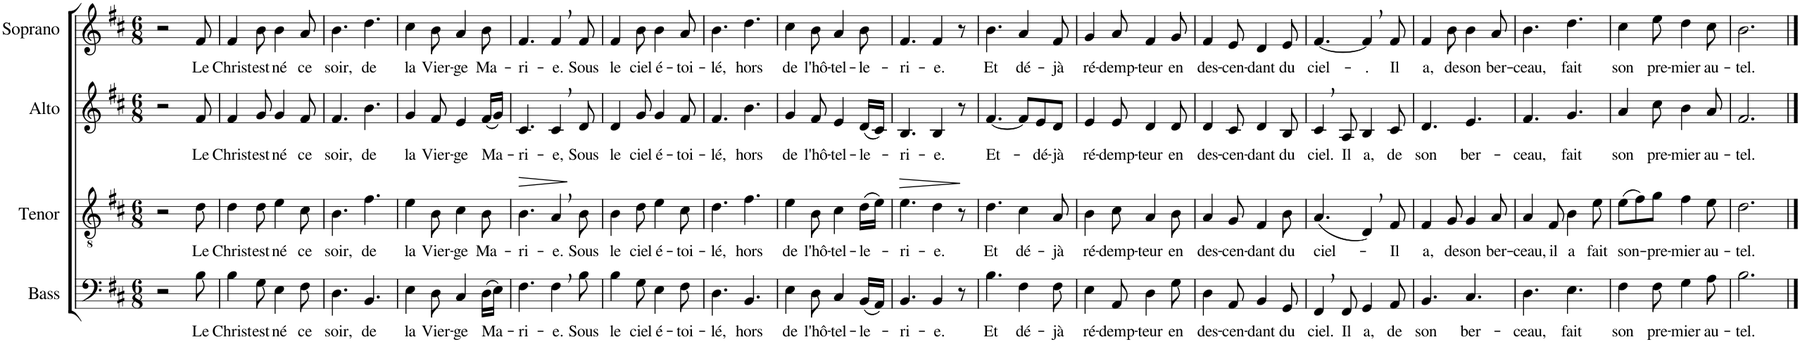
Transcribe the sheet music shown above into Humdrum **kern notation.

**kern	**text	**kern	**text	**dynam	**kern	**text	**kern	**text
*part4	*part4	*part3	*part3	*part3	*part2	*part2	*part1	*part1
*staff4	*staff4	*staff3	*staff3	*staff3	*staff2	*staff2	*staff1	*staff1
*I"Bass	*	*I"Tenor	*	*	*I"Alto	*	*I"Soprano	*
*I'B.	*	*I'T.	*	*	*I'A.	*	*I'S.	*
*clefF4	*	*clefGv2	*	*	*clefG2	*	*clefG2	*
*k[f#c#]	*	*k[f#c#]	*	*	*k[f#c#]	*	*k[f#c#]	*
*M6/8	*	*M6/8	*	*	*M6/8	*	*M6/8	*
=	=	=	=	=	=	=	=	=
2r	.	2r	.	.	2r	.	2r	.
!	!LO:LY:b	!	!LO:LY:b	!	!	!LO:LY:b	!	!LO:LY:b
8B\	Le	8d\	Le	.	8f#/	Le	8f#/	Le
=1	=1	=1	=1	=1	=1	=1	=1	=1
!	!LO:LY:b	!	!LO:LY:b	!	!	!LO:LY:b	!	!LO:LY:b
4B\	Christ	4d\	Christ	.	4f#/	Christ	4f#/	Christ
!	!LO:LY:b	!	!LO:LY:b	!	!	!LO:LY:b	!	!LO:LY:b
8G\	est	8d\	est	.	8g/	est	8b\	est
!	!LO:LY:b	!	!LO:LY:b	!	!	!LO:LY:b	!	!LO:LY:b
4E\	né	4e\	né	.	4g/	né	4b\	né
!	!LO:LY:b	!	!LO:LY:b	!	!	!LO:LY:b	!	!LO:LY:b
8F#\	ce	8c#\	ce	.	8f#/	ce	8a/	ce
=2	=2	=2	=2	=2	=2	=2	=2	=2
!	!LO:LY:b	!	!LO:LY:b	!	!	!LO:LY:b	!	!LO:LY:b
4.D\	soir,	4.B\	soir,	.	4.f#/	soir,	4.b\	soir,
!	!LO:LY:b	!	!LO:LY:b	!	!	!LO:LY:b	!	!LO:LY:b
4.BB/	de	4.f#\	de	.	4.b\	de	4.dd\	de
=3	=3	=3	=3	=3	=3	=3	=3	=3
!	!LO:LY:b	!	!LO:LY:b	!	!	!LO:LY:b	!	!LO:LY:b
4E\	la	4e\	la	.	4g/	la	4cc#\	la
!	!LO:LY:b	!	!LO:LY:b	!	!	!LO:LY:b	!	!LO:LY:b
8D\	Vier-	8B\	Vier-	.	8f#/	Vier-	8b\	Vier-
!	!LO:LY:b	!	!LO:LY:b	!	!	!LO:LY:b	!	!LO:LY:b
4C#/	-ge	4c#\	-ge	.	4e/	-ge	4a/	-ge
!	!LO:LY:b	!	!LO:LY:b	!	!	!LO:LY:b	!	!LO:LY:b
(16D\LL	Ma-	8B\	Ma-	.	(16f#/LL	Ma-	8b\	Ma-
16E\JJ)	.	.	.	.	16g/JJ)	.	.	.
=4	=4	=4	=4	=4	=4	=4	=4	=4
!	!LO:LY:b	!	!LO:LY:b	!LO:HP:b	!	!LO:LY:b	!	!LO:LY:b
4.F#\	-ri-	4.B\	-ri-	>	4.c#/	-ri-	4.f#/	-ri-
!	!LO:LY:b	!	!LO:LY:b	!	!	!LO:LY:b	!	!LO:LY:b
4F#,\	-e.	4A,/	-e.	.	4c#,/	-e,	4f#,/	-e.
!	!LO:LY:b	!	!LO:LY:b	!	!	!LO:LY:b	!	!LO:LY:b
8B\	Sous	8B\	Sous	.	8d/	Sous	8f#/	Sous
.	.	.	.	]	.	.	.	.
=5	=5	=5	=5	=5	=5	=5	=5	=5
!	!LO:LY:b	!	!LO:LY:b	!	!	!LO:LY:b	!	!LO:LY:b
4B\	le	4B\	le	.	4d/	le	4f#/	le
!	!LO:LY:b	!	!LO:LY:b	!	!	!LO:LY:b	!	!LO:LY:b
8G\	ciel	8d\	ciel	.	8g/	ciel	8b\	ciel
!	!LO:LY:b	!	!LO:LY:b	!	!	!LO:LY:b	!	!LO:LY:b
4E\	é-	4e\	é-	.	4g/	é-	4b\	é-
!	!LO:LY:b	!	!LO:LY:b	!	!	!LO:LY:b	!	!LO:LY:b
8F#\	-toi-	8c#\	-toi-	.	8f#/	-toi-	8a/	-toi-
=6	=6	=6	=6	=6	=6	=6	=6	=6
!	!LO:LY:b	!	!LO:LY:b	!	!	!LO:LY:b	!	!LO:LY:b
4.D\	-lé,	4.d\	-lé,	.	4.f#/	-lé,	4.b\	-lé,
!	!LO:LY:b	!	!LO:LY:b	!	!	!LO:LY:b	!	!LO:LY:b
4.BB/	hors	4.f#\	hors	.	4.b\	hors	4.dd\	hors
=7	=7	=7	=7	=7	=7	=7	=7	=7
!	!LO:LY:b	!	!LO:LY:b	!	!	!LO:LY:b	!	!LO:LY:b
4E\	de	4e\	de	.	4g/	de	4cc#\	de
!	!LO:LY:b	!	!LO:LY:b	!	!	!LO:LY:b	!	!LO:LY:b
8D\	l'hô-	8B\	l'hô-	.	8f#/	l'hô-	8b\	l'hô-
!	!LO:LY:b	!	!LO:LY:b	!	!	!LO:LY:b	!	!LO:LY:b
4C#/	-tel-	4c#\	-tel-	.	4e/	-tel-	4a/	-tel-
!	!LO:LY:b	!	!LO:LY:b	!	!	!LO:LY:b	!	!LO:LY:b
(16BB/LL	-le-	(16d\LL	-le-	.	(16d/LL	-le-	8b\	-le-
16AA/JJ)	.	16e\JJ)	.	.	16c#/JJ)	.	.	.
=8	=8	=8	=8	=8	=8	=8	=8	=8
!	!LO:LY:b	!	!LO:LY:b	!LO:HP:b	!	!LO:LY:b	!	!LO:LY:b
4.BB/	-ri-	4.e\	-ri-	>	4.B/	-ri-	4.f#/	-ri-
!	!LO:LY:b	!	!LO:LY:b	!	!	!LO:LY:b	!	!LO:LY:b
4BB/	-e.	4d\	-e.	.	4B/	-e.	4f#/	-e.
8r	.	8r	.	.	8r	.	8r	.
.	.	.	.	]	.	.	.	.
=9	=9	=9	=9	=9	=9	=9	=9	=9
!	!LO:LY:b	!	!LO:LY:b	!	!	!LO:LY:b	!	!LO:LY:b
4.B\	Et	4.d\	Et	.	[4.f#/	Et-	4.b\	Et
!	!LO:LY:b	!	!LO:LY:b	!	!	!	!	!LO:LY:b
4F#\	dé-	4c#\	dé-	.	8f#/L]	.	4a/	dé-
!	!	!	!	!	!	!LO:LY:b	!	!
.	.	.	.	.	8e/	-dé-	.	.
!	!LO:LY:b	!	!LO:LY:b	!	!	!LO:LY:b	!	!LO:LY:b
8F#\	-jà	8A/	-jà	.	8d/J	-jà	8f#/	-jà
=10	=10	=10	=10	=10	=10	=10	=10	=10
!	!LO:LY:b	!	!LO:LY:b	!	!	!LO:LY:b	!	!LO:LY:b
4E\	ré-	4B\	ré-	.	4e/	ré-	4g/	ré-
!	!LO:LY:b	!	!LO:LY:b	!	!	!LO:LY:b	!	!LO:LY:b
8AA/	-demp-	8c#\	-demp-	.	8e/	-demp-	8a/	-demp-
!	!LO:LY:b	!	!LO:LY:b	!	!	!LO:LY:b	!	!LO:LY:b
4D\	-teur	4A/	-teur	.	4d/	-teur	4f#/	-teur
!	!LO:LY:b	!	!LO:LY:b	!	!	!LO:LY:b	!	!LO:LY:b
8G\	en	8B\	en	.	8d/	en	8g/	en
=11	=11	=11	=11	=11	=11	=11	=11	=11
!	!LO:LY:b	!	!LO:LY:b	!	!	!LO:LY:b	!	!LO:LY:b
4D\	des-	4A/	des-	.	4d/	des-	4f#/	des-
!	!LO:LY:b	!	!LO:LY:b	!	!	!LO:LY:b	!	!LO:LY:b
8AA/	-cen-	8G/	-cen-	.	8c#/	-cen-	8e/	-cen-
!	!LO:LY:b	!	!LO:LY:b	!	!	!LO:LY:b	!	!LO:LY:b
4BB/	-dant	4F#/	-dant	.	4d/	-dant	4d/	-dant
!	!LO:LY:b	!	!LO:LY:b	!	!	!LO:LY:b	!	!LO:LY:b
8GG/	du	8B\	du	.	8B/	du	8e/	du
=12	=12	=12	=12	=12	=12	=12	=12	=12
!	!LO:LY:b	!	!LO:LY:b	!	!	!LO:LY:b	!	!LO:LY:b
4FF#,/	ciel.	(4.A/	ciel-	.	4c#,/	ciel.	[4.f#/	ciel-
!	!LO:LY:b	!	!	!	!	!LO:LY:b	!	!
8FF#/	Il	.	.	.	8A/	Il	.	.
!	!LO:LY:b	!	!	!	!	!LO:LY:b	!	!LO:LY:b
4GG/	a,	4D,/)	.	.	4B/	a,	4f#,/]	-.
!	!LO:LY:b	!	!LO:LY:b	!	!	!LO:LY:b	!	!LO:LY:b
8AA/	de	8F#/	-Il	.	8c#/	de	8f#/	Il
=13	=13	=13	=13	=13	=13	=13	=13	=13
!	!LO:LY:b	!	!LO:LY:b	!	!	!LO:LY:b	!	!LO:LY:b
4.BB/	son	4F#/	a,	.	4.d/	son	4f#/	a,
!	!	!	!LO:LY:b	!	!	!	!	!LO:LY:b
.	.	8G/	de	.	.	.	8b\	de
!	!LO:LY:b	!	!LO:LY:b	!	!	!LO:LY:b	!	!LO:LY:b
4.C#/	ber-	4G/	son	.	4.e/	ber-	4b\	son
!	!	!	!LO:LY:b	!	!	!	!	!LO:LY:b
.	.	8A/	ber-	.	.	.	8a/	ber-
=14	=14	=14	=14	=14	=14	=14	=14	=14
!	!LO:LY:b	!	!LO:LY:b	!	!	!LO:LY:b	!	!LO:LY:b
4.D\	-ceau,	4A/	-ceau,	.	4.f#/	-ceau,	4.b\	-ceau,
!	!	!	!LO:LY:b	!	!	!	!	!
.	.	8F#/	il	.	.	.	.	.
!	!LO:LY:b	!	!LO:LY:b	!	!	!LO:LY:b	!	!LO:LY:b
4.E\	fait	4B\	a	.	4.g/	fait	4.dd\	fait
!	!	!	!LO:LY:b	!	!	!	!	!
.	.	8e\	fait	.	.	.	.	.
=15	=15	=15	=15	=15	=15	=15	=15	=15
!	!LO:LY:b	!	!LO:LY:b	!	!	!LO:LY:b	!	!LO:LY:b
4F#\	son	(8e\L	son-	.	4a/	son	4cc#\	son
.	.	8f#\)	.	.	.	.	.	.
!	!LO:LY:b	!	!LO:LY:b	!	!	!LO:LY:b	!	!LO:LY:b
8F#\	pre-	8g\J	-pre-	.	8cc#\	pre-	8ee\	pre-
!	!LO:LY:b	!	!LO:LY:b	!	!	!LO:LY:b	!	!LO:LY:b
4G\	-mier	4f#\	-mier	.	4b\	-mier	4dd\	-mier
!	!LO:LY:b	!	!LO:LY:b	!	!	!LO:LY:b	!	!LO:LY:b
8A\	au-	8e\	au-	.	8a/	au-	8cc#\	au-
=16	=16	=16	=16	=16	=16	=16	=16	=16
!	!LO:LY:b	!	!LO:LY:b	!	!	!LO:LY:b	!	!LO:LY:b
2.B\	-tel.	2.d\	-tel.	.	2.f#/	-tel.	2.b\	-tel.
==	==	==	==	==	==	==	==	==
*-	*-	*-	*-	*-	*-	*-	*-	*-
